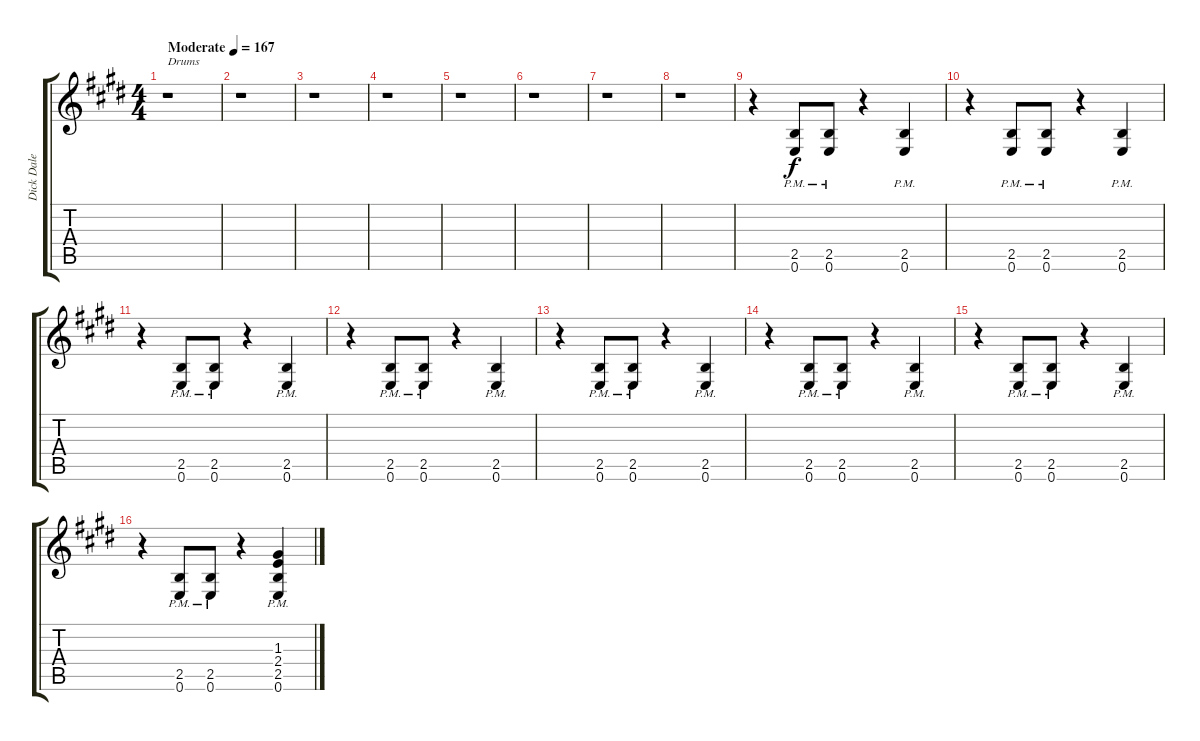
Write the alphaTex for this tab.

\track ("Dick Dale" "Dick Dale") {instrument overdrivenguitar}
\staff {score tabs}
\tuning (E4 B3 G3 D3 A2 E2) {hide}
\ts (4 4)
\tempo (167 "Moderate")
\clef g2
\ks e
r.1{txt "Drums" dy f instrument overdrivenguitar} |
r.1 |
r.1 |
r.1 |
r.1 |
r.1 |
r.1 |
r.1 |
r.4 (2.5{pm} 0.6).8 (2.5{pm} 0.6).8 r.4 (2.5{pm} 0.6).4 |
r.4 (2.5{pm} 0.6).8 (2.5{pm} 0.6).8 r.4 (2.5{pm} 0.6).4 |
r.4 (2.5{pm} 0.6).8 (2.5{pm} 0.6).8 r.4 (2.5{pm} 0.6).4 |
r.4 (2.5{pm} 0.6).8 (2.5{pm} 0.6).8 r.4 (2.5{pm} 0.6).4 |
r.4 (2.5{pm} 0.6).8 (2.5{pm} 0.6).8 r.4 (2.5{pm} 0.6).4 |
r.4 (2.5{pm} 0.6).8 (2.5{pm} 0.6).8 r.4 (2.5{pm} 0.6).4 |
r.4 (2.5{pm} 0.6).8 (2.5{pm} 0.6).8 r.4 (2.5{pm} 0.6).4 |
r.4 (2.5{pm} 0.6).8 (2.5{pm} 0.6).8 r.4 (1.3 2.4 2.5{pm} 0.6).4
